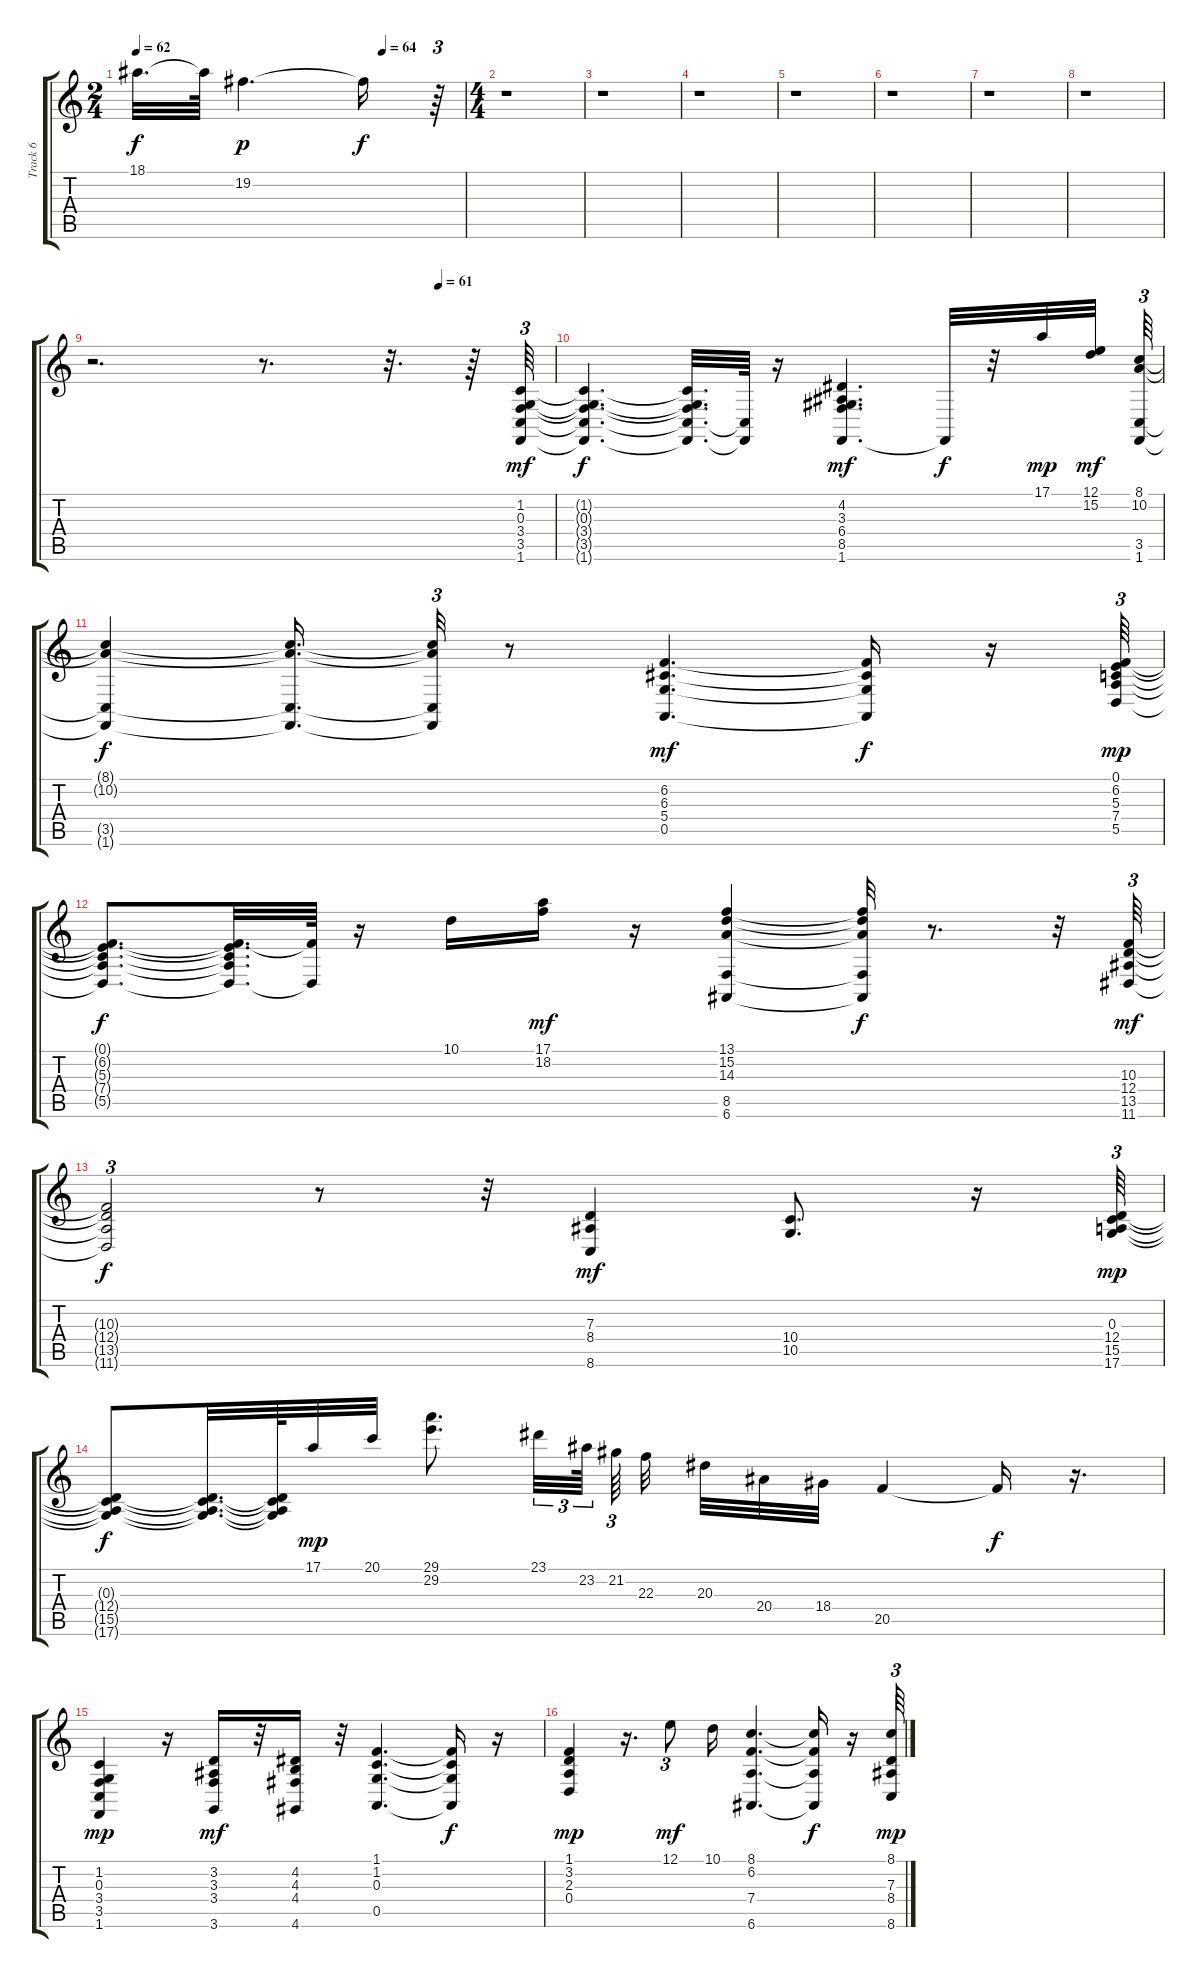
\track ("Track 6" "Track 6") {instrument electricpiano1}
\staff {score tabs}
\tuning (E4 B3 G3 D3 A2 E2) {hide}
\ts (2 4)
\tempo 62
\tempo (64 0.75)
\clef g2
\ks c
18.1{t}.32{d dy f} 18.1{t}.64 19.2.4{d dy p} 19.2{t}.16{dy f} r.64{tu (3 2)} |
\ts (4 4)
r.1 |
r.1 |
r.1 |
r.1 |
r.1 |
r.1 |
r.1 |
\tempo (61 0.75)
r.2{d} r.8{d} r.32{d} r.64 (1.2 0.3 3.4 3.5 1.6).64{tu (3 2) dy mf} |
(1.2{t} 0.3{t} 3.4{t} 3.5{t} 1.6{t}).4{d dy f} (1.2{t} 0.3{t} 3.4{t} 3.5{t} 1.6{t}).32{d} (3.5{t} 1.6{t}).64 r.16 (4.2 3.3 6.4 8.5 1.6).4{d dy mf} 1.6{t}.32{dy f} r.32 17.1.32{dy mp} (12.1 15.2).32{dy mf} (8.1 10.2 3.5 1.6).64{tu (3 2)} |
(8.1{t} 10.2{t} 3.5{t} 1.6{t}).4{dy f} (8.1{t} 10.2{t} 3.5{t} 1.6{t}).16{d} (8.1{t} 10.2{t} 3.5{t} 1.6{t}).32{tu (3 2)} r.8 (6.2 6.3 5.4 0.5).4{d dy mf} (6.2{t} 6.3{t} 5.4{t} 0.5{t}).16{dy f} r.16 (0.1 6.2 5.3 7.4 5.5).64{tu (3 2) dy mp} |
(0.1{t} 6.2{t} 5.3{t} 7.4{t} 5.5{t}).8{d dy f} (0.1{t} 6.2{t} 5.3{t} 7.4{t} 5.5{t}).32{d} (6.2{t} 5.5{t}).64 r.16 10.1.16 (17.1 18.2).16{dy mf} r.16 (13.1 15.2 14.3 8.5 6.6).4 (13.1{t} 15.2{t} 14.3{t} 8.5{t} 6.6{t}).32{dy f} r.8{d} r.32 (10.3 12.4 13.5 11.6).64{tu (3 2) dy mf} |
(10.3{t} 12.4{t} 13.5{t} 11.6{t}).2{tu (3 2) dy f} r.8 r.32 (7.3 8.4 8.6).4{dy mf} (10.4 10.5).8{d} r.16 (0.3 12.4 15.5 17.6).64{tu (3 2) dy mp} |
(0.3{t} 12.4{t} 15.5{t} 17.6{t}).8{dy f} (0.3{t} 12.4{t} 15.5{t} 17.6{t}).32{d} (0.3{t} 12.4{t} 15.5{t} 17.6{t}).64 17.1.32{dy mp} 20.1.32 (29.1 29.2).8{d} 23.1.32{tu (3 2)} 23.2.64{tu (3 2) beam splitsecondary} 21.2.64{tu (3 2)} 22.3.32 20.3.32 20.4.32 18.4.32 20.5.4 20.5{t}.16{dy f} r.16{d} |
(1.2 0.3 3.4 3.5 1.6).4{dy mp} r.16 (3.2 3.3 3.4 3.6).16{dy mf} r.32 (4.2 4.3 4.4 4.6).16 r.32 (1.1 1.2 0.3 0.5).4{d} (1.1{t} 1.2{t} 0.3{t} 0.5{t}).16{dy f} r.16 |
(1.1 3.2 2.3 0.4).4{dy mp} r.16{d} 12.1.8{tu (3 2) dy mf} 10.1.16 (8.1 6.2 7.4 6.6).4{d} (8.1{t} 6.2{t} 7.4{t} 6.6{t}).16{dy f} r.16 (8.1 7.3 8.4 8.6).64{tu (3 2) dy mp}
